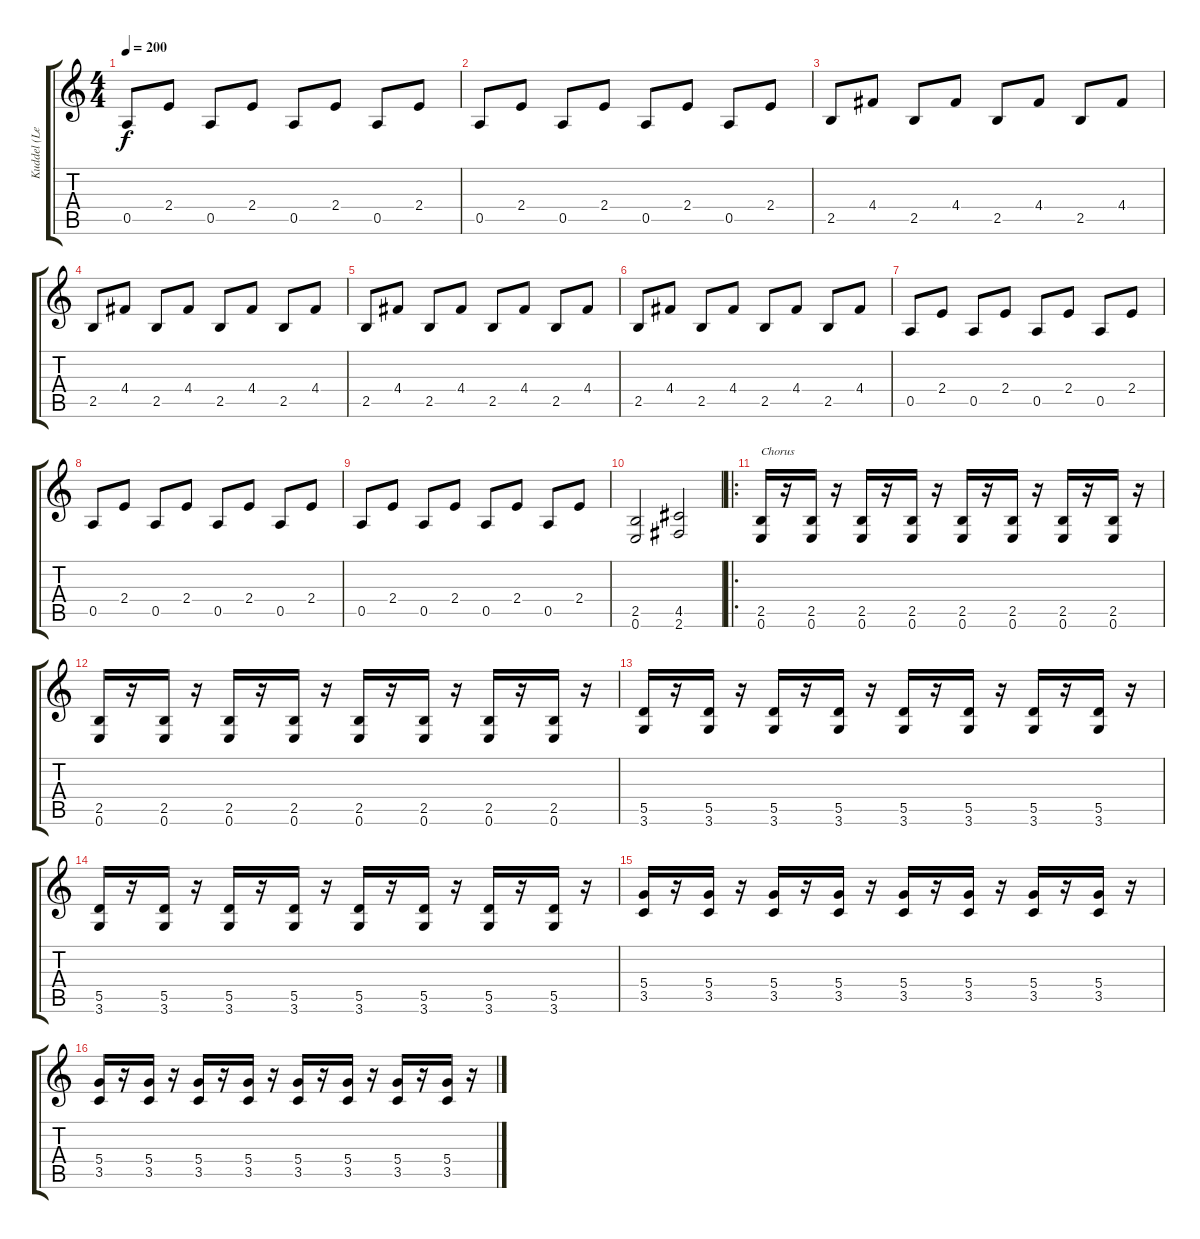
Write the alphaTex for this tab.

\track ("Kuddel (Lead Guitar)" "Kuddel (Le") {instrument distortionguitar}
\staff {score tabs}
\tuning (E4 B3 G3 D3 A2 E2) {hide}
\ts (4 4)
\tempo 200
\clef g2
\ks c
0.5.8{dy f} 2.4.8 0.5.8 2.4.8 0.5.8 2.4.8 0.5.8 2.4.8 |
0.5.8 2.4.8 0.5.8 2.4.8 0.5.8 2.4.8 0.5.8 2.4.8 |
2.5.8 4.4.8 2.5.8 4.4.8 2.5.8 4.4.8 2.5.8 4.4.8 |
2.5.8 4.4.8 2.5.8 4.4.8 2.5.8 4.4.8 2.5.8 4.4.8 |
2.5.8 4.4.8 2.5.8 4.4.8 2.5.8 4.4.8 2.5.8 4.4.8 |
2.5.8 4.4.8 2.5.8 4.4.8 2.5.8 4.4.8 2.5.8 4.4.8 |
0.5.8 2.4.8 0.5.8 2.4.8 0.5.8 2.4.8 0.5.8 2.4.8 |
0.5.8 2.4.8 0.5.8 2.4.8 0.5.8 2.4.8 0.5.8 2.4.8 |
0.5.8 2.4.8 0.5.8 2.4.8 0.5.8 2.4.8 0.5.8 2.4.8 |
(2.5 0.6).2{instrument distortionguitar} (4.5 2.6).2 |
\ro
(2.5 0.6).16{txt "Chorus"} r.16 (2.5 0.6).16 r.16 (2.5 0.6).16 r.16 (2.5 0.6).16 r.16 (2.5 0.6).16 r.16 (2.5 0.6).16 r.16 (2.5 0.6).16 r.16 (2.5 0.6).16 r.16 |
(2.5 0.6).16 r.16 (2.5 0.6).16 r.16 (2.5 0.6).16 r.16 (2.5 0.6).16 r.16 (2.5 0.6).16 r.16 (2.5 0.6).16 r.16 (2.5 0.6).16 r.16 (2.5 0.6).16 r.16 |
(5.5 3.6).16 r.16 (5.5 3.6).16 r.16 (5.5 3.6).16 r.16 (5.5 3.6).16 r.16 (5.5 3.6).16 r.16 (5.5 3.6).16 r.16 (5.5 3.6).16 r.16 (5.5 3.6).16 r.16 |
(5.5 3.6).16 r.16 (5.5 3.6).16 r.16 (5.5 3.6).16 r.16 (5.5 3.6).16 r.16 (5.5 3.6).16 r.16 (5.5 3.6).16 r.16 (5.5 3.6).16 r.16 (5.5 3.6).16 r.16 |
(5.4 3.5).16 r.16 (5.4 3.5).16 r.16 (5.4 3.5).16 r.16 (5.4 3.5).16 r.16 (5.4 3.5).16 r.16 (5.4 3.5).16 r.16 (5.4 3.5).16 r.16 (5.4 3.5).16 r.16 |
(5.4 3.5).16 r.16 (5.4 3.5).16 r.16 (5.4 3.5).16 r.16 (5.4 3.5).16 r.16 (5.4 3.5).16 r.16 (5.4 3.5).16 r.16 (5.4 3.5).16 r.16 (5.4 3.5).16 r.16
